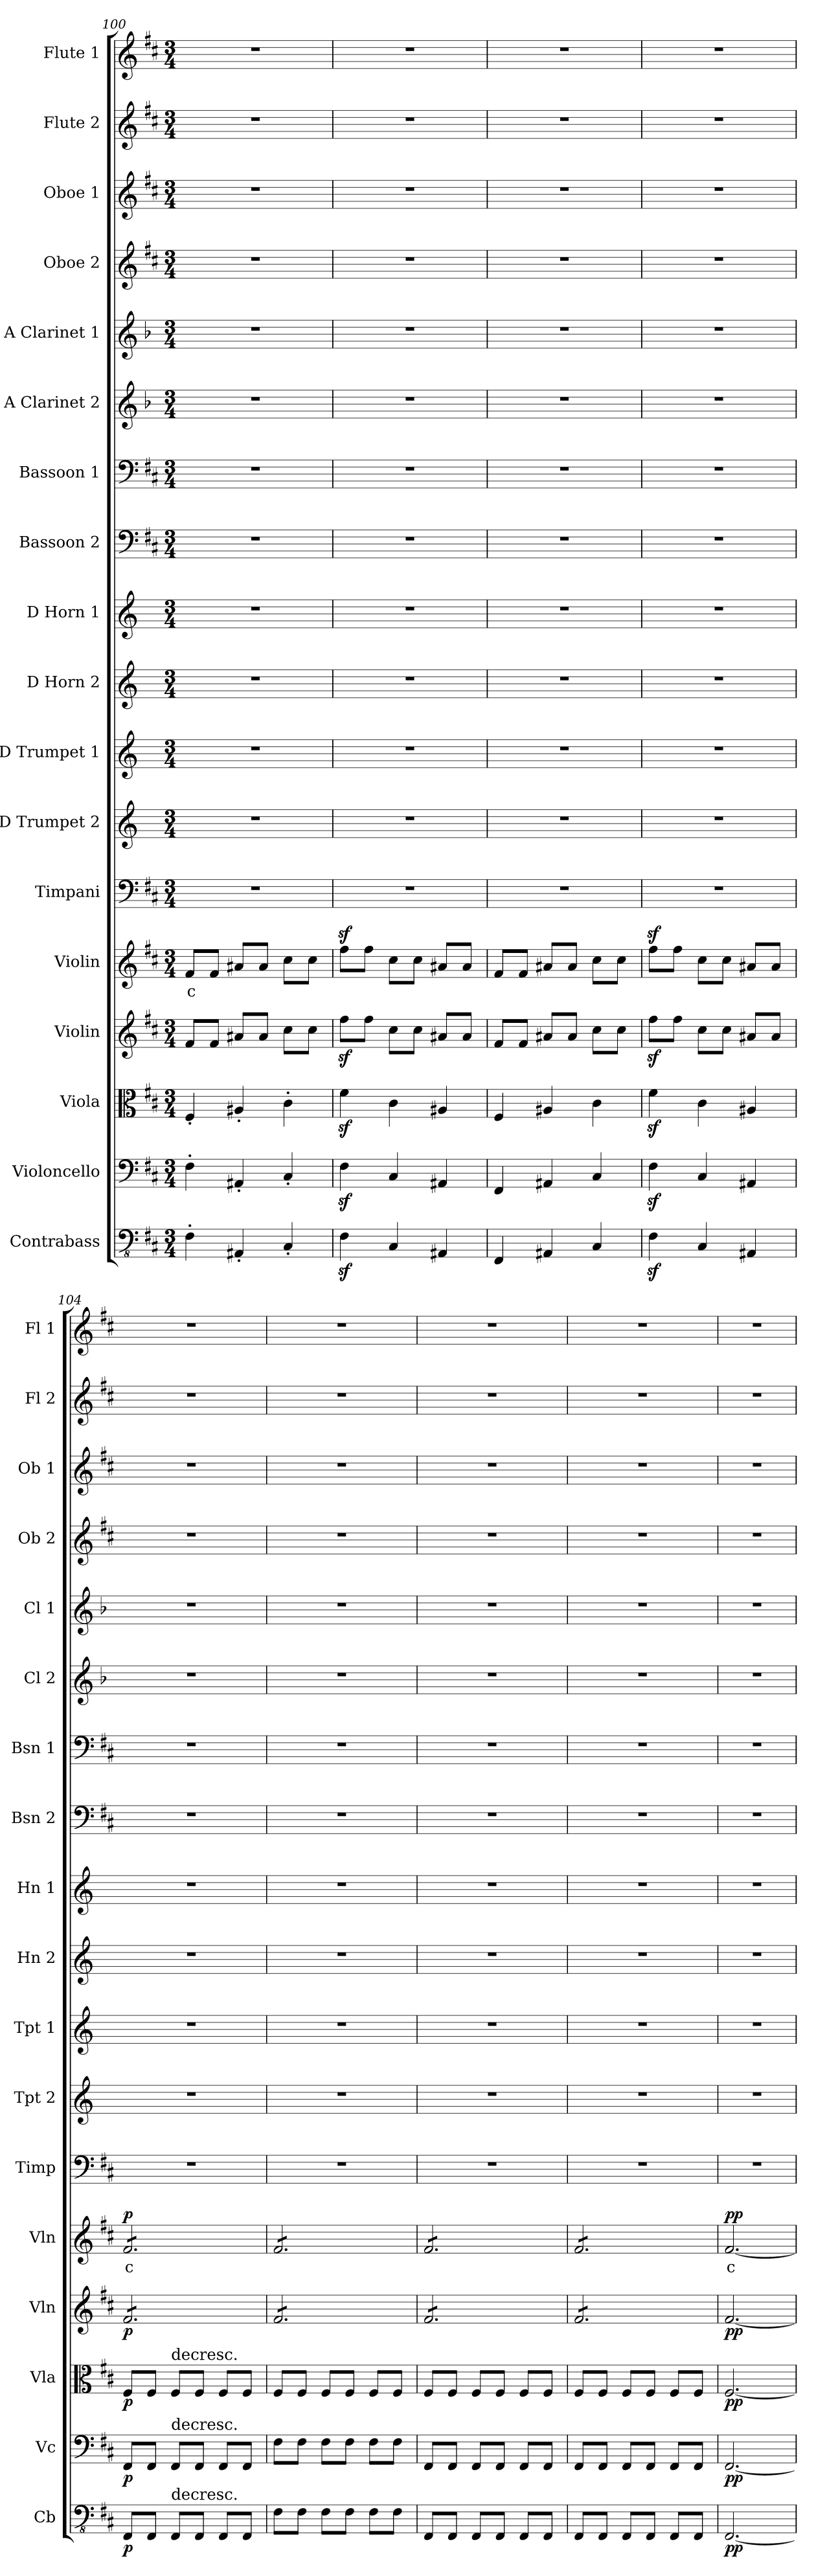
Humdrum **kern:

**kern	**dynam	**kern	**dynam	**kern	**dynam	**kern	**dynam	**kern	**text	**dynam	**kern	**kern	**kern	**kern	**kern	**kern	**kern	**kern	**kern	**kern	**kern	**kern	**kern
*part18	*part18	*part17	*part17	*part16	*part16	*part15	*part15	*part14	*part14	*part14	*part13	*part12	*part11	*part10	*part9	*part8	*part7	*part6	*part5	*part4	*part3	*part2	*part1
*staff18	*staff18	*staff17	*staff17	*staff16	*staff16	*staff15	*staff15	*staff14	*staff14	*staff14	*staff13	*staff12	*staff11	*staff10	*staff9	*staff8	*staff7	*staff6	*staff5	*staff4	*staff3	*staff2	*staff1
*I"Contrabass	*	*I"Violoncello	*	*I"Viola	*	*I"Violin	*	*I"Violin	*	*	*I"Timpani	*I"D Trumpet 2	*I"D Trumpet 1	*I"D Horn 2	*I"D Horn 1	*I"Bassoon 2	*I"Bassoon 1	*I"A Clarinet 2	*I"A Clarinet 1	*I"Oboe 2	*I"Oboe 1	*I"Flute 2	*I"Flute 1
*I'Cb	*	*I'Vc	*	*I'Vla	*	*I'Vln	*	*I'Vln	*	*	*I'Timp	*I'Tpt 2	*I'Tpt 1	*I'Hn 2	*I'Hn 1	*I'Bsn 2	*I'Bsn 1	*I'Cl 2	*I'Cl 1	*I'Ob 2	*I'Ob 1	*I'Fl 2	*I'Fl 1
*clefFv4	*	*clefF4	*	*clefC3	*	*clefG2	*	*clefG2	*	*	*clefF4	*clefG2	*clefG2	*clefG2	*clefG2	*clefF4	*clefF4	*clefG2	*clefG2	*clefG2	*clefG2	*clefG2	*clefG2
*	*	*	*	*	*	*	*	*	*	*	*	*ITrd-1c-2	*ITrd-1c-2	*ITrd6c10	*ITrd6c10	*	*	*ITrd2c3	*ITrd2c3	*	*	*	*
*k[f#c#]	*	*k[f#c#]	*	*k[f#c#]	*	*k[f#c#]	*	*k[f#c#]	*	*	*k[f#c#]	*k[f#c#]	*k[f#c#]	*k[f#c#]	*k[f#c#]	*k[f#c#]	*k[f#c#]	*k[f#c#]	*k[f#c#]	*k[f#c#]	*k[f#c#]	*k[f#c#]	*k[f#c#]
*M3/4	*	*M3/4	*	*M3/4	*	*M3/4	*	*M3/4	*	*	*M3/4	*M3/4	*M3/4	*M3/4	*M3/4	*M3/4	*M3/4	*M3/4	*M3/4	*M3/4	*M3/4	*M3/4	*M3/4
=100	=100	=100	=100	=100	=100	=100	=100	=100	=100	=100	=100	=100	=100	=100	=100	=100	=100	=100	=100	=100	=100	=100	=100
!	!	!	!	!	!	!	!	!	!LO:LY:b:color=#FF0000	!	!	!	!	!	!	!	!	!	!	!	!	!	!
4FF#'\	.	4F#'\	.	4F#'/	.	8f#/L	.	8f#/L	c	.	2.r	2.r	2.r	2.r	2.r	2.r	2.r	2.r	2.r	2.r	2.r	2.r	2.r
.	.	.	.	.	.	8f#/J	.	8f#/J	.	.	.	.	.	.	.	.	.	.	.	.	.	.	.
4AAA#X'/	.	4AA#X'/	.	4A#X'/	.	8a#X/L	.	8a#X/L	.	.	.	.	.	.	.	.	.	.	.	.	.	.	.
.	.	.	.	.	.	8a#/J	.	8a#/J	.	.	.	.	.	.	.	.	.	.	.	.	.	.	.
4CC#'/	.	4C#'/	.	4c#'\	.	8cc#\L	.	8cc#\L	.	.	.	.	.	.	.	.	.	.	.	.	.	.	.
.	.	.	.	.	.	8cc#\J	.	8cc#\J	.	.	.	.	.	.	.	.	.	.	.	.	.	.	.
=101	=101	=101	=101	=101	=101	=101	=101	=101	=101	=101	=101	=101	=101	=101	=101	=101	=101	=101	=101	=101	=101	=101	=101
4FF#z<\	.	4F#z<\	.	4f#z<\	.	8ff#z<\L	.	8ff#z<\L	.	.	2.r	2.r	2.r	2.r	2.r	2.r	2.r	2.r	2.r	2.r	2.r	2.r	2.r
.	.	.	.	.	.	8ff#\J	.	8ff#\J	.	.	.	.	.	.	.	.	.	.	.	.	.	.	.
4CC#/	.	4C#/	.	4c#\	.	8cc#\L	.	8cc#\L	.	.	.	.	.	.	.	.	.	.	.	.	.	.	.
.	.	.	.	.	.	8cc#\J	.	8cc#\J	.	.	.	.	.	.	.	.	.	.	.	.	.	.	.
4AAA#X/	.	4AA#X/	.	4A#X/	.	8a#X/L	.	8a#X/L	.	.	.	.	.	.	.	.	.	.	.	.	.	.	.
.	.	.	.	.	.	8a#/J	.	8a#/J	.	.	.	.	.	.	.	.	.	.	.	.	.	.	.
=102	=102	=102	=102	=102	=102	=102	=102	=102	=102	=102	=102	=102	=102	=102	=102	=102	=102	=102	=102	=102	=102	=102	=102
4FFF#/	.	4FF#/	.	4F#/	.	8f#/L	.	8f#/L	.	.	2.r	2.r	2.r	2.r	2.r	2.r	2.r	2.r	2.r	2.r	2.r	2.r	2.r
.	.	.	.	.	.	8f#/J	.	8f#/J	.	.	.	.	.	.	.	.	.	.	.	.	.	.	.
4AAA#X/	.	4AA#X/	.	4A#X/	.	8a#X/L	.	8a#X/L	.	.	.	.	.	.	.	.	.	.	.	.	.	.	.
.	.	.	.	.	.	8a#/J	.	8a#/J	.	.	.	.	.	.	.	.	.	.	.	.	.	.	.
4CC#/	.	4C#/	.	4c#\	.	8cc#\L	.	8cc#\L	.	.	.	.	.	.	.	.	.	.	.	.	.	.	.
.	.	.	.	.	.	8cc#\J	.	8cc#\J	.	.	.	.	.	.	.	.	.	.	.	.	.	.	.
=103	=103	=103	=103	=103	=103	=103	=103	=103	=103	=103	=103	=103	=103	=103	=103	=103	=103	=103	=103	=103	=103	=103	=103
4FF#z<\	.	4F#z<\	.	4f#z<\	.	8ff#z<\L	.	8ff#z<\L	.	.	2.r	2.r	2.r	2.r	2.r	2.r	2.r	2.r	2.r	2.r	2.r	2.r	2.r
.	.	.	.	.	.	8ff#\J	.	8ff#\J	.	.	.	.	.	.	.	.	.	.	.	.	.	.	.
4CC#/	.	4C#/	.	4c#\	.	8cc#\L	.	8cc#\L	.	.	.	.	.	.	.	.	.	.	.	.	.	.	.
.	.	.	.	.	.	8cc#\J	.	8cc#\J	.	.	.	.	.	.	.	.	.	.	.	.	.	.	.
4AAA#X/	.	4AA#X/	.	4A#X/	.	8a#X/L	.	8a#X/L	.	.	.	.	.	.	.	.	.	.	.	.	.	.	.
.	.	.	.	.	.	8a#/J	.	8a#/J	.	.	.	.	.	.	.	.	.	.	.	.	.	.	.
=104	=104	=104	=104	=104	=104	=104	=104	=104	=104	=104	=104	=104	=104	=104	=104	=104	=104	=104	=104	=104	=104	=104	=104
!	!	!	!	!	!	!	!	!LO:TX:a:t=decresc.	!	!	!	!	!	!	!	!	!	!	!	!	!	!	!
!	!	!	!	!	!	!LO:TX:a:t=decresc.	!	!	!	!	!	!	!	!	!	!	!	!	!	!	!	!	!
!	!LO:DY:b	!	!LO:DY:b	!	!LO:DY:b	!	!LO:DY:b	!	!LO:LY:b:color=#FF0000	!LO:DY:b	!	!	!	!	!	!	!	!	!	!	!	!	!
*	*	*	*	*	*	*tremolo	*	*	*	*	*	*	*	*	*	*	*	*	*	*	*	*	*
*	*	*	*	*	*	*	*	*tremolo	*	*	*	*	*	*	*	*	*	*	*	*	*	*	*
8FFF#/L	p	8FF#/L	p	8F#/L	p	8f#/L	p	8f#/L	c	p	2.r	2.r	2.r	2.r	2.r	2.r	2.r	2.r	2.r	2.r	2.r	2.r	2.r
8FFF#/J	.	8FF#/J	.	8F#/J	.	8f#/	.	8f#/	.	.	.	.	.	.	.	.	.	.	.	.	.	.	.
!	!	!	!	!LO:TX:a:t=decresc.	!	!	!	!	!	!	!	!	!	!	!	!	!	!	!	!	!	!	!
!	!	!LO:TX:a:t=decresc.	!	!	!	!	!	!	!	!	!	!	!	!	!	!	!	!	!	!	!	!	!
!LO:TX:a:t=decresc.	!	!	!	!	!	!	!	!	!	!	!	!	!	!	!	!	!	!	!	!	!	!	!
8FFF#/L	.	8FF#/L	.	8F#/L	.	8f#/	.	8f#/	.	.	.	.	.	.	.	.	.	.	.	.	.	.	.
8FFF#/J	.	8FF#/J	.	8F#/J	.	8f#/	.	8f#/	.	.	.	.	.	.	.	.	.	.	.	.	.	.	.
8FFF#/L	.	8FF#/L	.	8F#/L	.	8f#/	.	8f#/	.	.	.	.	.	.	.	.	.	.	.	.	.	.	.
8FFF#/J	.	8FF#/J	.	8F#/J	.	8f#/J	.	8f#/J	.	.	.	.	.	.	.	.	.	.	.	.	.	.	.
=105	=105	=105	=105	=105	=105	=105	=105	=105	=105	=105	=105	=105	=105	=105	=105	=105	=105	=105	=105	=105	=105	=105	=105
8FF#\L	.	8F#\L	.	8F#/L	.	8f#/L	.	8f#/L	.	.	2.r	2.r	2.r	2.r	2.r	2.r	2.r	2.r	2.r	2.r	2.r	2.r	2.r
8FF#\J	.	8F#\J	.	8F#/J	.	8f#/	.	8f#/	.	.	.	.	.	.	.	.	.	.	.	.	.	.	.
8FF#\L	.	8F#\L	.	8F#/L	.	8f#/	.	8f#/	.	.	.	.	.	.	.	.	.	.	.	.	.	.	.
8FF#\J	.	8F#\J	.	8F#/J	.	8f#/	.	8f#/	.	.	.	.	.	.	.	.	.	.	.	.	.	.	.
8FF#\L	.	8F#\L	.	8F#/L	.	8f#/	.	8f#/	.	.	.	.	.	.	.	.	.	.	.	.	.	.	.
8FF#\J	.	8F#\J	.	8F#/J	.	8f#/J	.	8f#/J	.	.	.	.	.	.	.	.	.	.	.	.	.	.	.
!!LO:PB:g=z
=106	=106	=106	=106	=106	=106	=106	=106	=106	=106	=106	=106	=106	=106	=106	=106	=106	=106	=106	=106	=106	=106	=106	=106
8FFF#/L	.	8FF#/L	.	8F#/L	.	8f#/L	.	8f#/L	.	.	2.r	2.r	2.r	2.r	2.r	2.r	2.r	2.r	2.r	2.r	2.r	2.r	2.r
8FFF#/J	.	8FF#/J	.	8F#/J	.	8f#/	.	8f#/	.	.	.	.	.	.	.	.	.	.	.	.	.	.	.
8FFF#/L	.	8FF#/L	.	8F#/L	.	8f#/	.	8f#/	.	.	.	.	.	.	.	.	.	.	.	.	.	.	.
8FFF#/J	.	8FF#/J	.	8F#/J	.	8f#/	.	8f#/	.	.	.	.	.	.	.	.	.	.	.	.	.	.	.
8FFF#/L	.	8FF#/L	.	8F#/L	.	8f#/	.	8f#/	.	.	.	.	.	.	.	.	.	.	.	.	.	.	.
8FFF#/J	.	8FF#/J	.	8F#/J	.	8f#/J	.	8f#/J	.	.	.	.	.	.	.	.	.	.	.	.	.	.	.
=107	=107	=107	=107	=107	=107	=107	=107	=107	=107	=107	=107	=107	=107	=107	=107	=107	=107	=107	=107	=107	=107	=107	=107
8FFF#/L	.	8FF#/L	.	8F#/L	.	8f#/L	.	8f#/L	.	.	2.r	2.r	2.r	2.r	2.r	2.r	2.r	2.r	2.r	2.r	2.r	2.r	2.r
8FFF#/J	.	8FF#/J	.	8F#/J	.	8f#/	.	8f#/	.	.	.	.	.	.	.	.	.	.	.	.	.	.	.
8FFF#/L	.	8FF#/L	.	8F#/L	.	8f#/	.	8f#/	.	.	.	.	.	.	.	.	.	.	.	.	.	.	.
8FFF#/J	.	8FF#/J	.	8F#/J	.	8f#/	.	8f#/	.	.	.	.	.	.	.	.	.	.	.	.	.	.	.
8FFF#/L	.	8FF#/L	.	8F#/L	.	8f#/	.	8f#/	.	.	.	.	.	.	.	.	.	.	.	.	.	.	.
8FFF#/J	.	8FF#/J	.	8F#/J	.	8f#/J	.	8f#/J	.	.	.	.	.	.	.	.	.	.	.	.	.	.	.
*	*	*	*	*	*	*	*	*Xtremolo	*	*	*	*	*	*	*	*	*	*	*	*	*	*	*
*	*	*	*	*	*	*Xtremolo	*	*	*	*	*	*	*	*	*	*	*	*	*	*	*	*	*
=108	=108	=108	=108	=108	=108	=108	=108	=108	=108	=108	=108	=108	=108	=108	=108	=108	=108	=108	=108	=108	=108	=108	=108
!	!LO:DY:b	!	!LO:DY:b	!	!LO:DY:b	!	!LO:DY:b	!	!LO:LY:b:color=#FF0000	!LO:DY:b	!	!	!	!	!	!	!	!	!	!	!	!	!
[2.FFF#/	pp	[2.FF#/	pp	[2.F#/	pp	[2.f#/	pp	[2.f#/	c	pp	2.r	2.r	2.r	2.r	2.r	2.r	2.r	2.r	2.r	2.r	2.r	2.r	2.r
=	=	=	=	=	=	=	=	=	=	=	=	=	=	=	=	=	=	=	=	=	=	=	=
*-	*-	*-	*-	*-	*-	*-	*-	*-	*-	*-	*-	*-	*-	*-	*-	*-	*-	*-	*-	*-	*-	*-	*-
